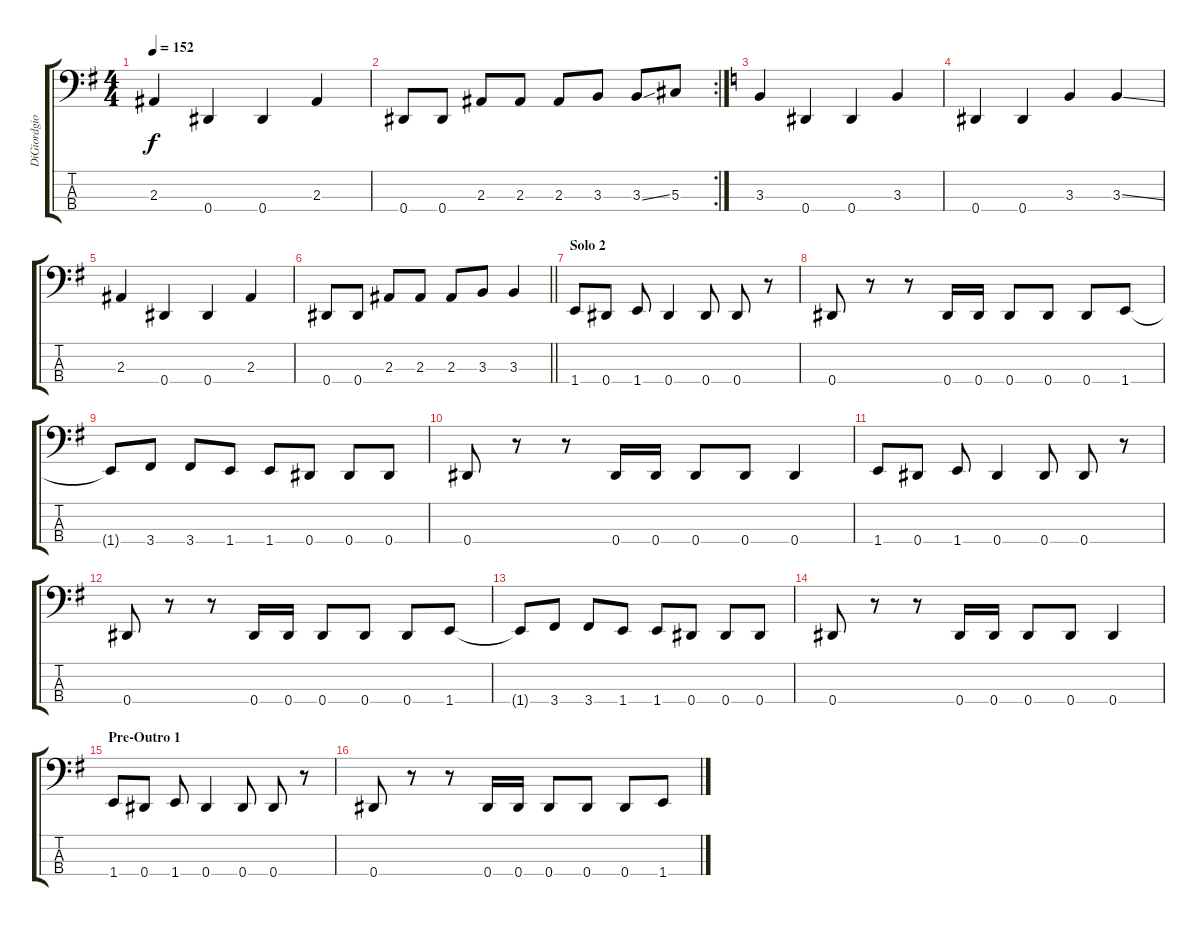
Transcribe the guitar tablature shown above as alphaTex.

\track ("DiGiordgio" "DiGiordgio") {instrument slapbass2}
\staff {score tabs}
\tuning (Gb2 Db2 Ab1 Eb1) {hide}
\ts (4 4)
\tempo 152
\clef f4
\ks g
2.3.4{dy f} 0.4.4 0.4.4 2.3.4 |
\rc 2
0.4.8 0.4.8 2.3.8 2.3.8 2.3.8 3.3.8 3.3{ss}.8 5.3.8 |
\ks c
3.3.4 0.4.4 0.4.4 3.3.4 |
0.4.4 0.4.4 3.3.4 3.3{ss}.4 |
\ks g
2.3.4 0.4.4 0.4.4 2.3.4 |
\barLineRight lightlight
0.4.8 0.4.8 2.3.8 2.3.8 2.3.8 3.3.8 3.3.4 |
\section ("" "Solo 2")
1.4.8 0.4.8 1.4.8 0.4.4 0.4.8 0.4.8 r.8 |
0.4.8 r.8 r.8 0.4.16 0.4.16 0.4.8 0.4.8 0.4.8 1.4.8 |
1.4{t}.8 3.4.8 3.4.8 1.4.8 1.4.8 0.4.8 0.4.8 0.4.8 |
0.4.8 r.8 r.8 0.4.16 0.4.16 0.4.8 0.4.8 0.4.4 |
1.4.8 0.4.8 1.4.8 0.4.4 0.4.8 0.4.8 r.8 |
0.4.8 r.8 r.8 0.4.16 0.4.16 0.4.8 0.4.8 0.4.8 1.4.8 |
1.4{t}.8 3.4.8 3.4.8 1.4.8 1.4.8 0.4.8 0.4.8 0.4.8 |
0.4.8 r.8 r.8 0.4.16 0.4.16 0.4.8 0.4.8 0.4.4 |
\section ("" "Pre-Outro 1")
1.4.8 0.4.8 1.4.8 0.4.4 0.4.8 0.4.8 r.8 |
0.4.8 r.8 r.8 0.4.16 0.4.16 0.4.8 0.4.8 0.4.8 1.4.8
